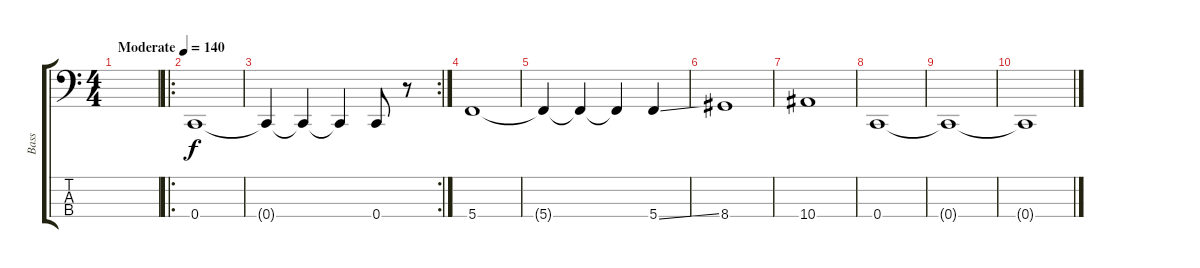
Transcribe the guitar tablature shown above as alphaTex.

\track ("Bass" "Bass") {instrument electricbassfinger}
\staff {score tabs}
\tuning (F2 C2 G1 C1) {hide}
\ts (4 4)
\tempo (140 "Moderate")
\clef f4
\ks c
|
\ro
0.4.1 |
\rc 2
0.4{t}.4 0.4{t}.4 0.4{t}.4 0.4.8 r.8 |
5.4.1 |
5.4{t}.4 5.4{t}.4 5.4{t}.4 5.4{ss}.4 |
8.4.1 |
10.4.1 |
0.4.1 |
0.4{t}.1 |
0.4{t}.1
